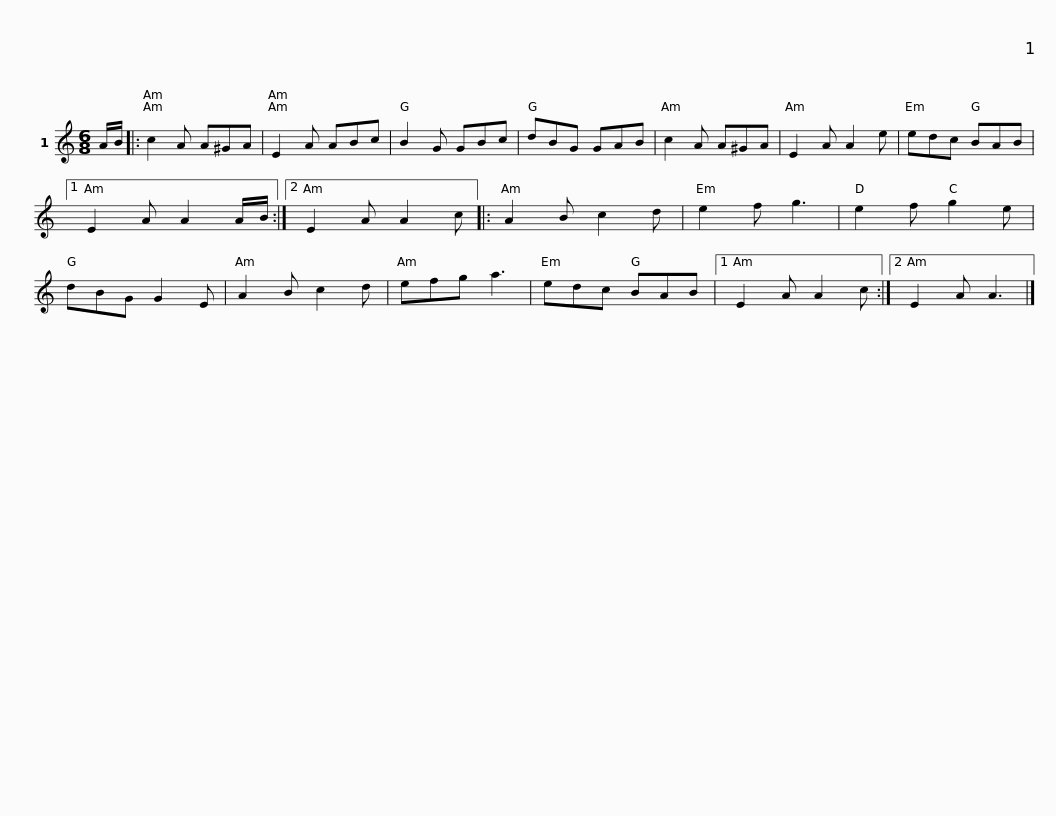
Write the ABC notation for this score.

X:1
L:1/8
M:6/8
I:linebreak $
K:C
V:1 treble
V:1
 A/B/ |: c2 A A^GA | E2 A ABc | B2 G GBc | dBG GAB |$ %5
 c2 A A^GA | E2 A A2 e | edc BAB |1 E2 A A2 A/B/ :|2 E2 A A2 c |:$ %10
 A2 B c2 d | e2 f g3 |$ e2 f g2 e | dBG G2 E | A2 B c2 d | %15
 efg a3 |$ edc BAB |1 E2 A A2 c :|2 E2 A A3 |] %19
